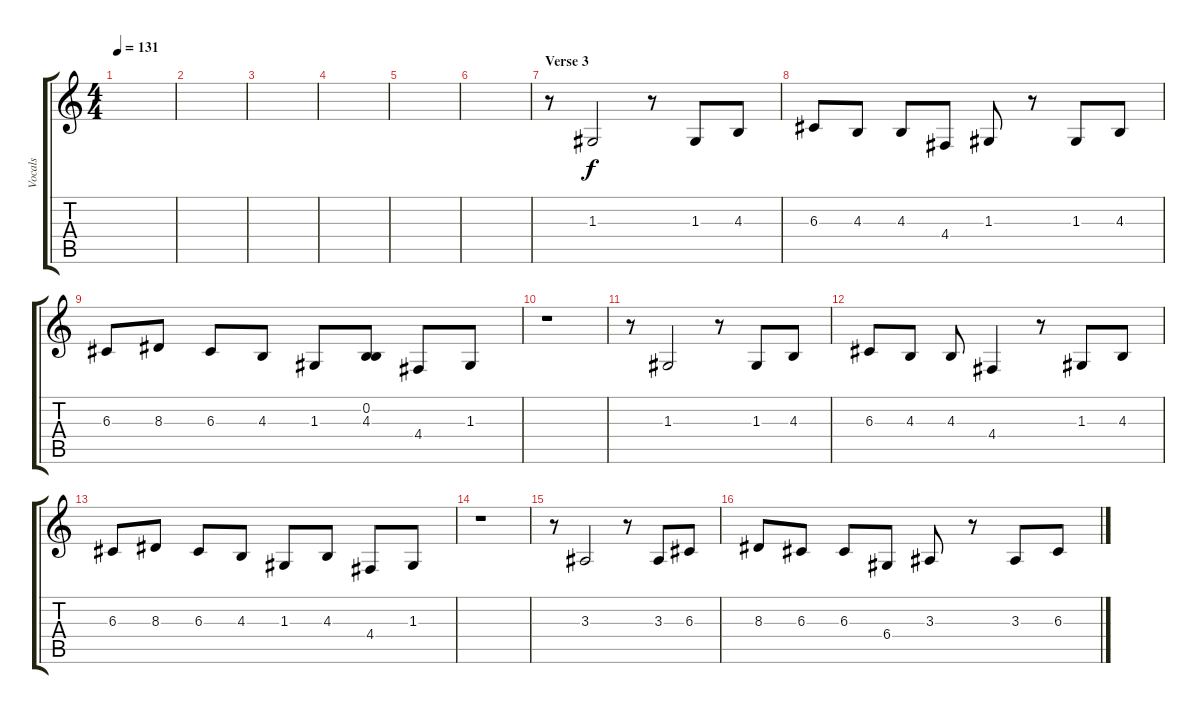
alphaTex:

\track ("Vocals" "Vocals") {instrument tenorsax}
\staff {score tabs}
\tuning (E4 B3 G3 D3 A2 E2) {hide}
\ts (4 4)
\tempo 131
\clef g2
\ks c
|
|
|
|
|
|
\section ("" "Verse 3")
r.8 1.3.2 r.8 1.3.8 4.3.8 |
6.3.8 4.3.8 4.3.8 4.4.8 1.3.8 r.8 1.3.8 4.3.8 |
6.3.8 8.3.8 6.3.8 4.3.8 1.3.8 (0.2 4.3).8 4.4.8 1.3.8 |
r.1 |
r.8 1.3.2 r.8 1.3.8 4.3.8 |
6.3.8 4.3.8 4.3.8 4.4.4 r.8 1.3.8 4.3.8 |
6.3.8 8.3.8 6.3.8 4.3.8 1.3.8 4.3.8 4.4.8 1.3.8 |
r.1 |
r.8 3.3.2 r.8 3.3.8 6.3.8 |
8.3.8 6.3.8 6.3.8 6.4.8 3.3.8 r.8 3.3.8 6.3.8
